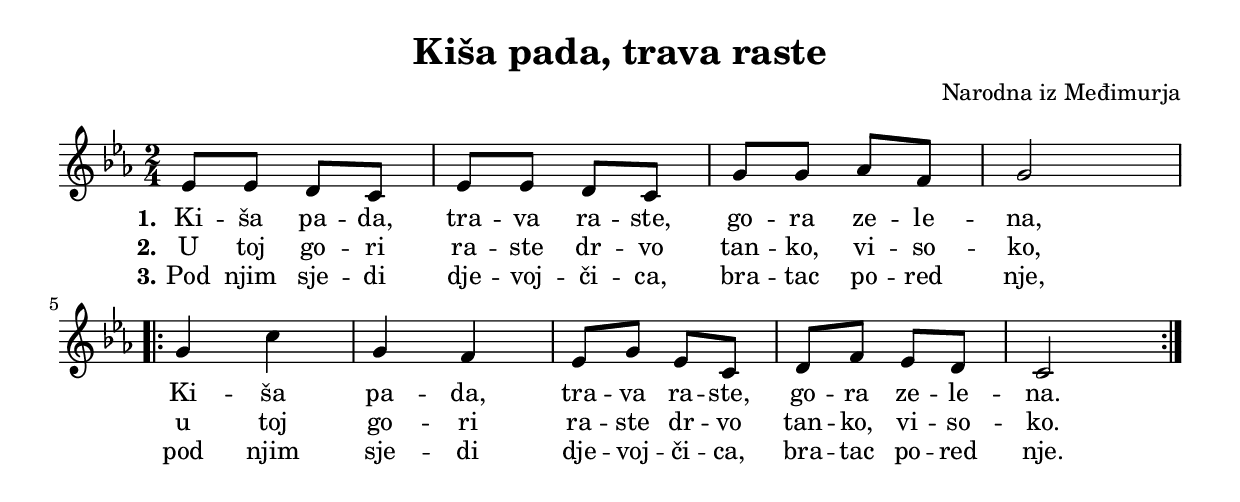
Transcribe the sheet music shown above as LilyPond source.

\version "2.24.1"
\include "deutsch.ly"

\header {
  title = "Kiša pada, trava raste"
  %subtitle = "II."
  composer = "Narodna iz Međimurja"
}

\paper {
  #(set-paper-size "a4")
  indent = 0
  top-margin = 10
  markup-system-spacing = #'((basic-distance . 0.1) (padding . 2))
  system-system-spacing = #'((basic-distance . 0.1) (padding . 3))
  %annotate-spacing = ##t
}

global = {
  \key es \major
  \numericTimeSignature
  \time 2/4
}

chordNames = \chordmode {
  \global
  % Chords follow here.
  
}

melody = \relative c' {
  \global
  % Music follows here.
  es8 es d c |
  es8 es d c |
  g'8 g as f |
  g2 | \break
  \bar ".|:-|"
  g4 c |
  g f |
  es8 g es c |
  d8 f es d |
  c2 |
  \bar ":|."
}

verse = \lyricmode {
  % Lyrics follow here.
  \set stanza = "1."
  Ki -- ša pa -- da, tra -- va ra -- ste, go -- ra ze -- le -- na,
  Ki -- ša pa -- da, tra -- va ra -- ste, go -- ra ze -- le -- na.
}
verse_dva = \lyricmode {
  % Lyrics follow here.
  \set stanza = "2."
  U toj go -- ri ra -- ste dr -- vo tan -- ko, vi -- so -- ko,
  u toj go -- ri ra -- ste dr -- vo tan -- ko, vi -- so -- ko.
}
verse_tri = \lyricmode {
  % Lyrics follow here.
  \set stanza = "3."
  Pod njim sje -- di dje -- voj -- či -- ca, bra -- tac po -- red nje,
  pod njim sje -- di dje -- voj -- či -- ca, bra -- tac po -- red nje.
}

\score {
  <<
    \new ChordNames \chordNames
    \new Staff { \melody }
    \addlyrics { \verse }
    \addlyrics { \verse_dva }
    \addlyrics { \verse_tri }
  >>
  \layout { }
}